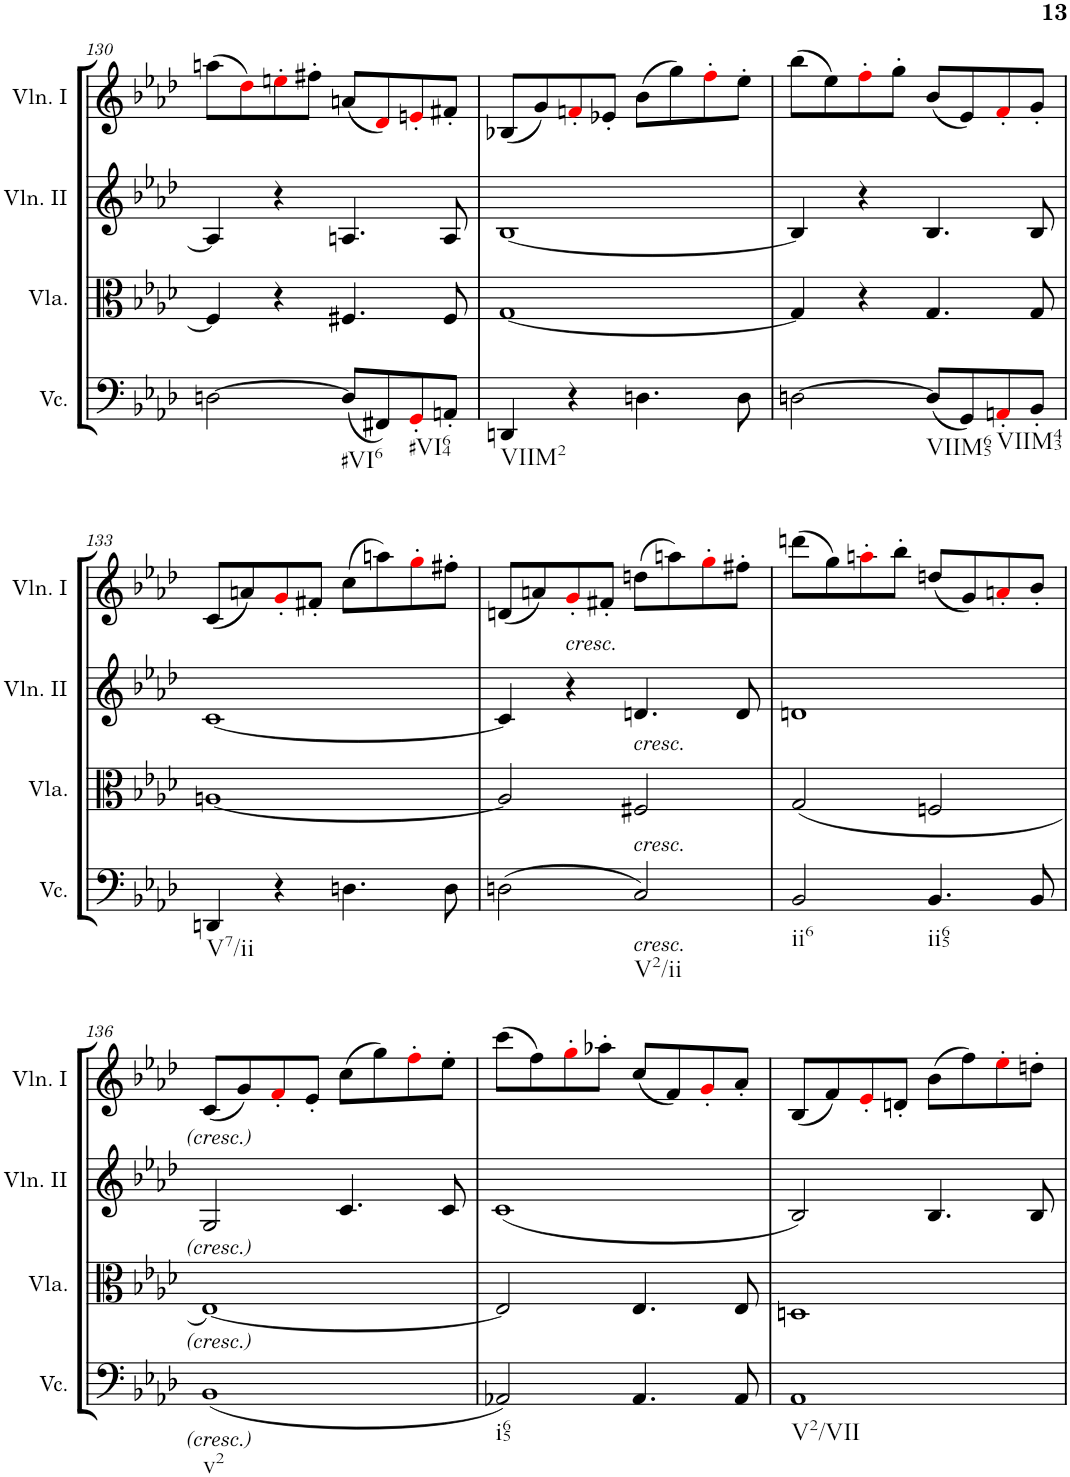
**kern	**kern	**kern	**kern
*part4	*part3	*part2	*part1
*staff4	*staff3	*staff2	*staff1
*I"Violoncello	*I"Viola	*I"Violino II	*I"Violino I
*I'Vc.	*I'Vla.	*I'Vln. II	*I'Vln. I
!!LO:PB:g=z
*clefF4	*clefC3	*clefG2	*clefG2
*k[b-e-a-d-]	*k[b-e-a-d-]	*k[b-e-a-d-]	*k[b-e-a-d-]
*M2/2	*M2/2	*M2/2	*M2/2
*met(c|)	*met(c|)	*met(c|)	*met(c|)
=130	=130	=130	=130
[2Dn\	4F#/]	4A/]	(8aan\L
.	.	.	8dd-i\)
.	4r	4r	8een'i\
.	.	.	8ff#X'\J
!LO:TX:b:t=#VI6	!	!	!
(8D/L]	4.F#X/	4.An/	(8an/L
8FF#X/)	.	.	8d-i/)
!LO:TX:b:t=#VI64	!	!	!
8GG'i/	.	.	8en'i/
8AAn'/J	8F#/	8A/	8f#X'/J
=131	=131	=131	=131
!LO:TX:b:t=VIIM2	!	!	!
4DDn/	[1G	[1B-	(8B-X/L
.	.	.	8g/)
4r	.	.	8fn'i/
.	.	.	8e-X'/J
4.Dn\	.	.	(8b-\L
.	.	.	8gg\)
.	.	.	8ff'i\
8D\	.	.	8ee-'\J
=132	=132	=132	=132
[2Dn\	4G/]	4B-/]	(8bb-\L
.	.	.	8ee-\)
.	4r	4r	8ff'i\
.	.	.	8gg'\J
!LO:TX:b:t=VIIM65	!	!	!
(8D/L]	4.G/	4.B-/	(8b-/L
8GG/)	.	.	8e-/)
!LO:TX:b:t=VIIM43	!	!	!
8AAn'i/	.	.	8f'i/
8BB-'/J	8G/	8B-/	8g'/J
!!LO:LB:g=z
=133	=133	=133	=133
!LO:TX:b:t=V7/ii	!	!	!
4DDn/	[1An	[1c	(8c/L
.	.	.	8an/)
4r	.	.	8g'i/
.	.	.	8f#X'/J
4.Dn\	.	.	(8cc\L
.	.	.	8aan\)
.	.	.	8gg'i\
8D\	.	.	8ff#X'\J
=134	=134	=134	=134
(2Dn\	2A/]	4c/]	(8dn/L
.	.	.	8an/)
!	!	!	!LO:TX:b:i:t=cresc.
.	.	4r	8g'i/
.	.	.	8f#X'/J
!	!	!LO:TX:b:i:t=cresc.	!
!	!LO:TX:b:i:t=cresc.	!	!
!LO:TX:b:i:t=cresc.	!	!	!
!LO:TX:b:t=V2/ii	!	!	!
2C/)	2F#X/	4.dn/	(8ddn\L
.	.	.	8aan\)
.	.	.	8gg'i\
.	.	8d/	8ff#X'\J
=135	=135	=135	=135
!LO:TX:b:t=ii6	!	!	!
2BB-/	(2G/	1dn	(8dddn\L
.	.	.	8gg\)
.	.	.	8aan'i\
.	.	.	8bb-'\J
!LO:TX:b:t=ii65	!	!	!
4.BB-/	2Fn/	.	(8ddn/L
.	.	.	8g/)
.	.	.	8an'i/
8BB-/	.	.	8b-'/J
!!LO:LB:g=z
=136	=136	=136	=136
!LO:TX:b:t=v2	!	!	!
(1BB-	[1E-)	2G/	(8c/L
.	.	.	8g/)
.	.	.	8f'i/
.	.	.	8e-'/J
.	.	4.c/	(8cc\L
.	.	.	8gg\)
.	.	.	8ff'i\
.	.	8c/	8ee-'\J
=137	=137	=137	=137
!LO:TX:b:t=i65	!	!	!
2AA-X/)	2E-/]	(1c	(8ccc\L
.	.	.	8ff\)
.	.	.	8gg'i\
.	.	.	8aa-X'\J
4.AA-/	4.E-/	.	(8cc/L
.	.	.	8f/)
.	.	.	8g'i/
8AA-/	8E-/	.	8a-'/J
=138	=138	=138	=138
!LO:TX:b:t=V2/VII	!	!	!
1AA-	1Dn	2B-/)	(8B-/L
.	.	.	8f/)
.	.	.	8e-'i/
.	.	.	8dn'/J
.	.	4.B-/	(8b-\L
.	.	.	8ff\)
.	.	.	8ee-'i\
.	.	8B-/	8ddn'\J
=	=	=	=
*-	*-	*-	*-
